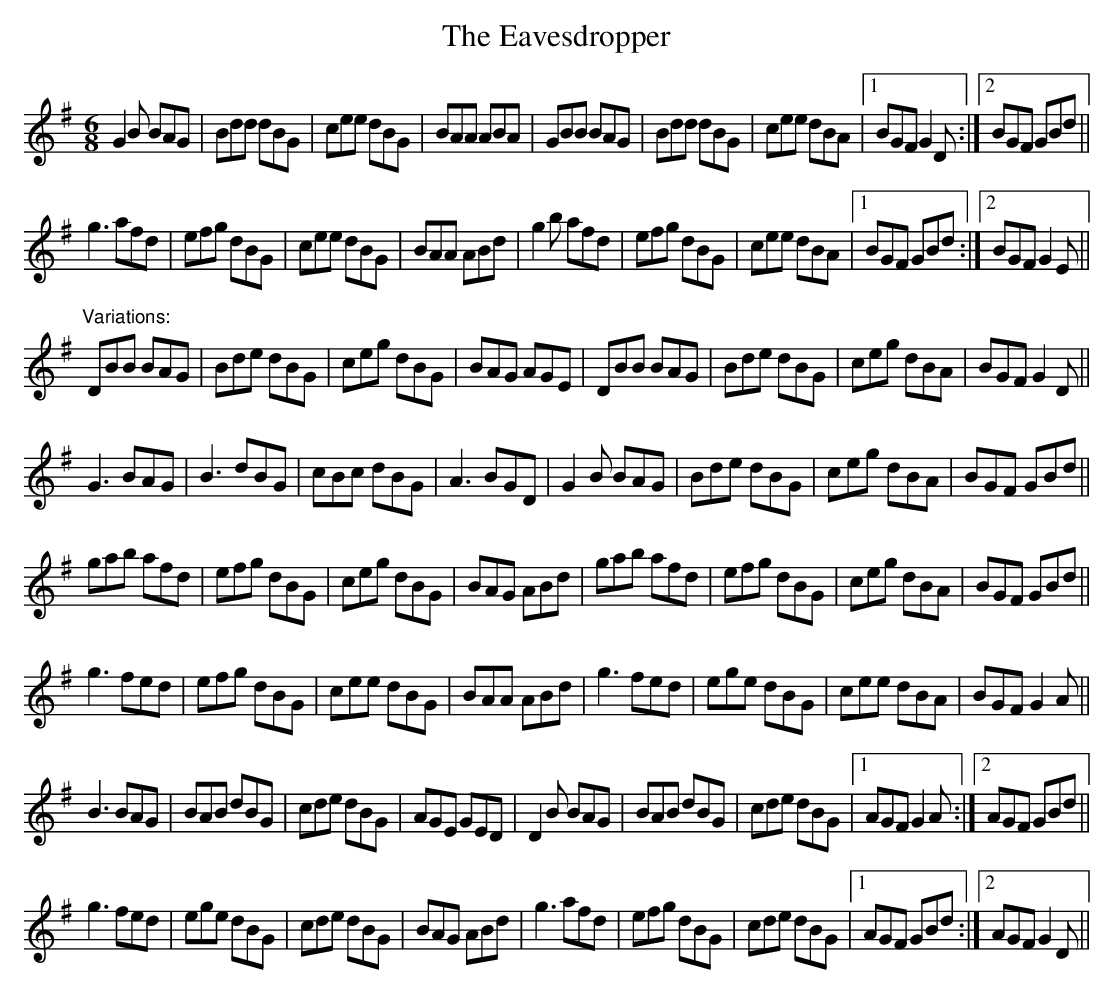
X:1
T:Eavesdropper, The
M:6/8
K:G
G2B BAG|Bdd dBG|cee dBG|BAA ABA|GBB BAG|Bdd dBG|cee dBA|1 BGF G2D:|2 BGF GBd||
g3 afd|efg dBG|cee dBG|BAA ABd|g2b afd|efg dBG|cee dBA|1 BGF GBd:|2 BGF G2E||
"Variations:"
DBB BAG|Bde dBG|ceg dBG|BAG AGE|DBB BAG|Bde dBG|ceg dBA|BGF G2D||
G3 BAG|B3 dBG|cBc dBG|A3 BGD|G2B BAG|Bde dBG|ceg dBA|BGF GBd||
gab afd|efg dBG|ceg dBG|BAG ABd|gab afd|efg dBG|ceg dBA|BGF GBd||
g3 fed|efg dBG|cee dBG|BAA ABd|g3 fed|ege dBG|cee dBA|BGF G2A||
B3 BAG|BAB dBG|cde dBG|AGE GED|D2B BAG|BAB dBG|cde dBG|1 AGF G2A:|2 AGF GBd||
g3 fed|ege dBG|cde dBG|BAG ABd|g3 afd|efg dBG|cde dBG|1 AGF GBd:|2 AGF G2D||
